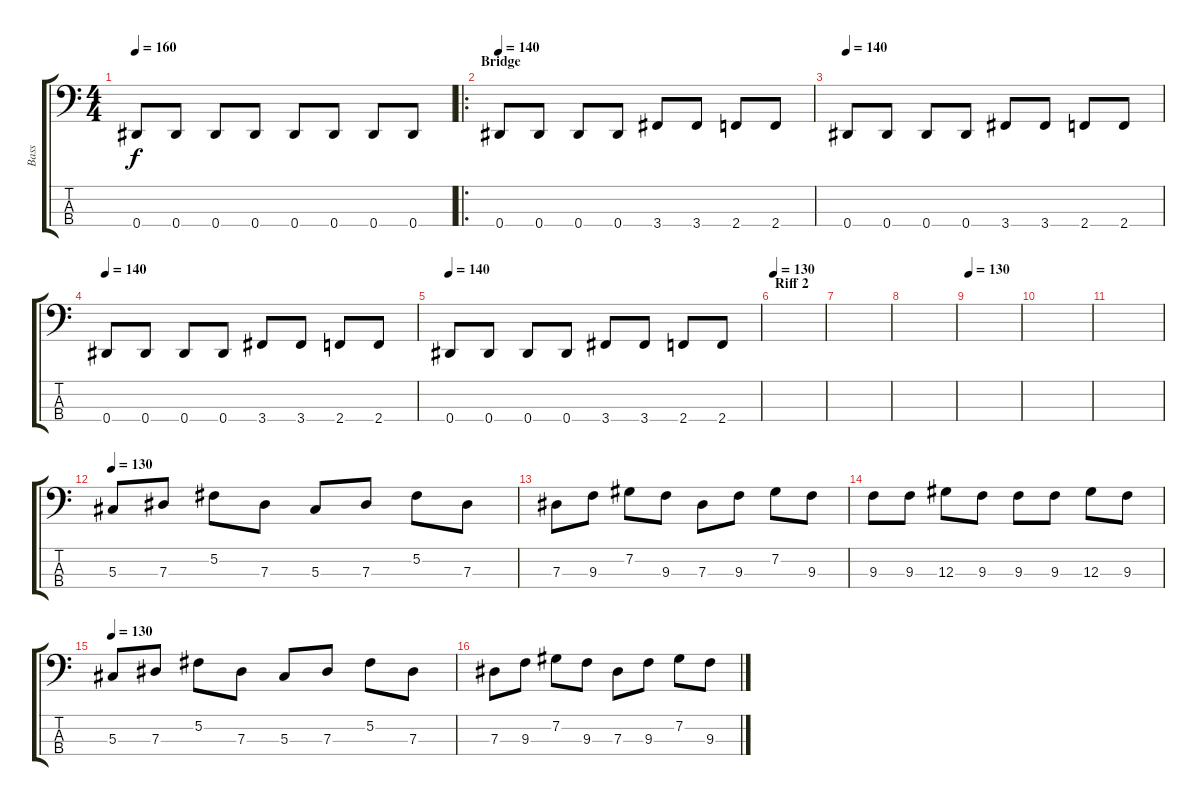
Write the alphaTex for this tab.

\track ("Bass" "Bass") {instrument electricbassfinger}
\staff {score tabs}
\tuning (Gb2 Db2 Ab1 Eb1) {hide}
\ts (4 4)
\tempo 160
\clef f4
\ks c
0.4.8{dy f} 0.4.8 0.4.8 0.4.8 0.4.8 0.4.8 0.4.8 0.4.8 |
\ro
\section ("" "Bridge")
\tempo 140
0.4.8 0.4.8 0.4.8 0.4.8 3.4.8 3.4.8 2.4.8 2.4.8 |
\tempo 140
0.4.8 0.4.8 0.4.8 0.4.8 3.4.8 3.4.8 2.4.8 2.4.8 |
\tempo 140
0.4.8 0.4.8 0.4.8 0.4.8 3.4.8 3.4.8 2.4.8 2.4.8 |
\tempo 140
0.4.8 0.4.8 0.4.8 0.4.8 3.4.8 3.4.8 2.4.8 2.4.8 |
\section ("" "Riff 2")
\tempo 130
|
|
|
\tempo 130
|
|
|
\tempo 130
5.3.8 7.3.8 5.2.8 7.3.8 5.3.8 7.3.8 5.2.8 7.3.8 |
7.3.8 9.3.8 7.2.8 9.3.8 7.3.8 9.3.8 7.2.8 9.3.8 |
9.3.8 9.3.8 12.3.8 9.3.8 9.3.8 9.3.8 12.3.8 9.3.8 |
\tempo 130
5.3.8 7.3.8 5.2.8 7.3.8 5.3.8 7.3.8 5.2.8 7.3.8 |
7.3.8 9.3.8 7.2.8 9.3.8 7.3.8 9.3.8 7.2.8 9.3.8
